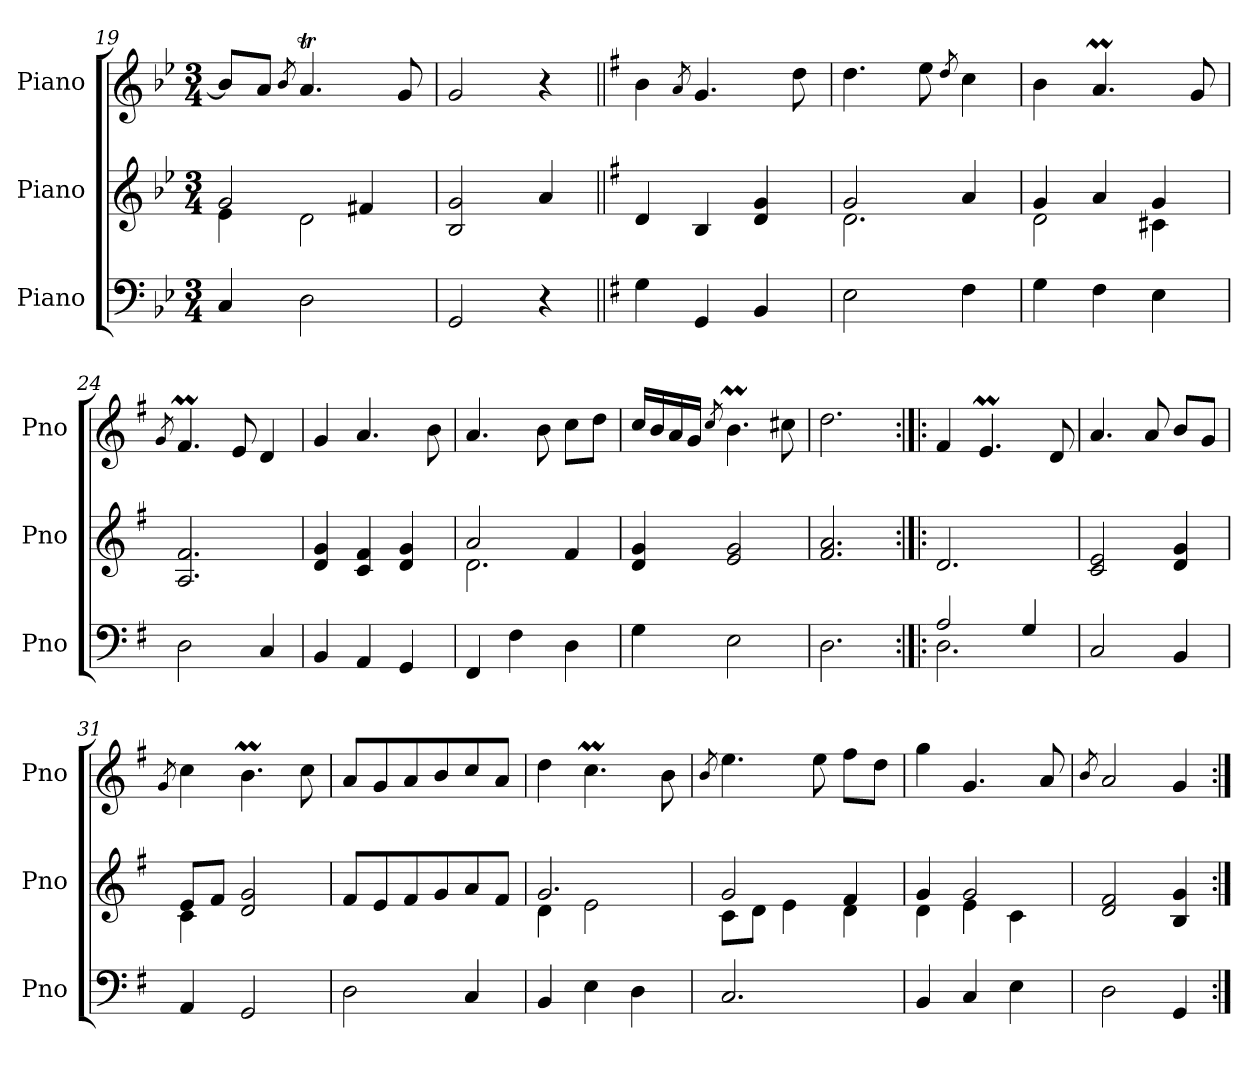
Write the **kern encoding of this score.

**kern	**kern	**kern
*part3	*part2	*part1
*staff3	*staff2	*staff1
*I"Piano	*I"Piano	*I"Piano
*I'Pno	*I'Pno	*I'Pno
*clefF4	*clefG2	*clefG2
*k[b-e-]	*k[b-e-]	*k[b-e-]
*M3/4	*M3/4	*M3/4
=19	=19	=19
*	*^	*
4C/	2g/	4e-\	8b-/L]
.	.	.	8a/J
.	.	.	8qb-/
2D\	.	2d\	4.at/
.	4f#X/	.	.
.	.	.	8g/
*	*v	*v	*
=20	=20	=20
2GG/	2B-/ 2g/	2g/
4r	4a/	4r
!!LO:LB:g=z
=21||	=21||	=21||
*k[f#]	*k[f#]	*k[f#]
4G\	4d/	4b\
.	.	8qa/
4GG/	4B/	4.g/
4BB/	4d/ 4g/	.
.	.	8dd\
=22	=22	=22
*	*^	*
2E\	2g/	2.d\	4.dd\
.	.	.	8ee\
.	.	.	8qdd/
4F#\	4a/	.	4cc\
=23	=23	=23	=23
4G\	4g/	2d\	4b\
4F#\	4a/	.	4.aM/
4E\	4g/	4c#X\	.
.	.	.	8g/
*	*v	*v	*
=24	=24	=24
.	.	8qg/
2D\	2.A/ 2.f#/	4.f#m/
.	.	8e/
4C/	.	4d/
=25	=25	=25
4BB/	4d/ 4g/	4g/
4AA/	4c/ 4f#/	4.a/
4GG/	4d/ 4g/	.
.	.	8b\
=26	=26	=26
*	*^	*
4FF#/	2a/	2.d\	4.a/
4F#\	.	.	.
.	.	.	8b\
4D\	4f#/	.	8cc\L
.	.	.	8dd\J
*	*v	*v	*
=27	=27	=27
4G\	4d/ 4g/	16cc/LL
.	.	16b/
.	.	16a/
.	.	16g/JJ
.	.	8qcc/
2E\	2e/ 2g/	4.bm\
.	.	8cc#X\
=28	=28	=28
2.D\	2.f#/ 2.a/	2.dd\
!!LO:PB:g=z
=29:|!|:	=29:|!|:	=29:|!|:
*^	*	*
2A/	2.D\	2.d/	4f#/
.	.	.	4.eM/
4G/	.	.	.
.	.	.	8d/
*v	*v	*	*
=30	=30	=30
2C/	2c/ 2e/	4.a/
.	.	8a/
4BB/	4d/ 4g/	8b/L
.	.	8g/J
=31	=31	=31
.	.	8qg/
*	*^	*
4AA/	8e/L	4c\	4cc\
.	8f#/J	.	.
2GG/	2d/ 2g/	2ryy	4.bm\
.	.	.	8cc\
*	*v	*v	*
=32	=32	=32
2D\	8f#/L	8a/L
.	8e/	8g/
.	8f#/	8a/
.	8g/	8b/
4C/	8a/	8cc/
.	8f#/J	8a/J
=33	=33	=33
*	*^	*
4BB/	2.g/	4d\	4dd\
4E\	.	2e\	4.ccM\
4D\	.	.	.
.	.	.	8b\
=34	=34	=34	=34
.	.	.	8qb/
2.C/	2g/	8c\L	4.ee\
.	.	8d\J	.
.	.	4e\	.
.	.	.	8ee\
.	4f#/	4d\	8ff#\L
.	.	.	8dd\J
=35	=35	=35	=35
4BB/	4g/	4d\	4gg\
4C/	2g/	4e\	4.g/
4E\	.	4c\	.
.	.	.	8a/
*	*v	*v	*
=36	=36	=36
.	.	8qb/
2D\	2d/ 2f#/	2a/
4GG/	4B/ 4g/	4g/
=:|!	=:|!	=:|!
*-	*-	*-
